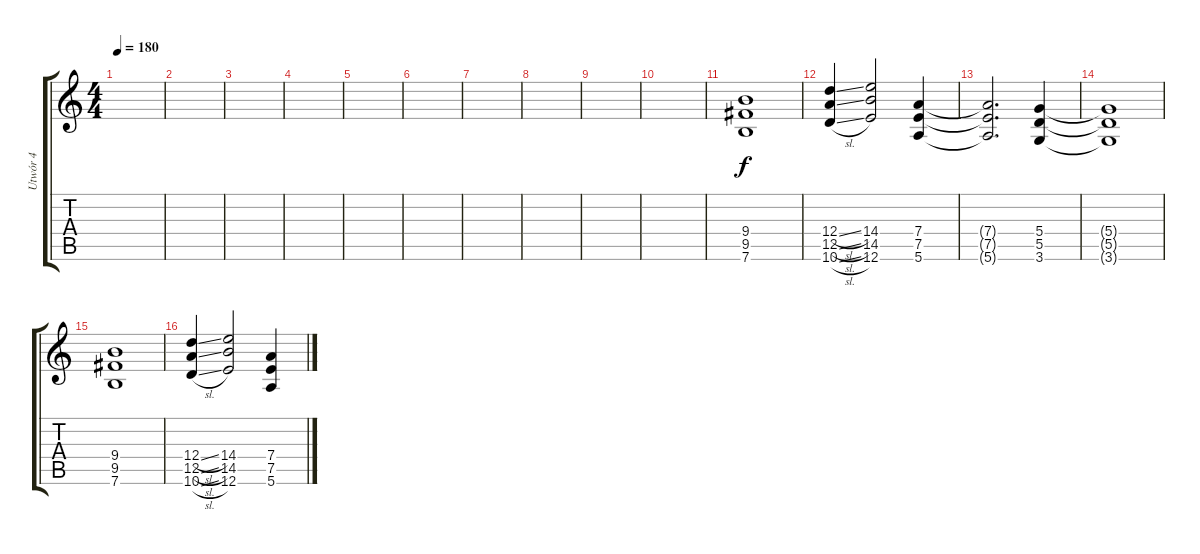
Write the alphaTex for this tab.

\track ("Utwór 4" "Utwór 4") {instrument overdrivenguitar}
\staff {score tabs}
\tuning (E4 B3 G3 D3 A2 E2) {hide}
\ts (4 4)
\tempo 180
\clef g2
\ks c
|
|
|
|
|
|
|
|
|
|
(9.4 9.5 7.6).1 |
(12.4{sl} 12.5{sl} 10.6{sl}).4 (14.4 14.5 12.6).2 (7.4 7.5 5.6).4 |
(7.4{t} 7.5{t} 5.6{t}).2{d} (5.4 5.5 3.6).4 |
(5.4{t} 5.5{t} 3.6{t}).1 |
(9.4 9.5 7.6).1 |
(12.4{sl} 12.5{sl} 10.6{sl}).4 (14.4 14.5 12.6).2 (7.4 7.5 5.6).4
